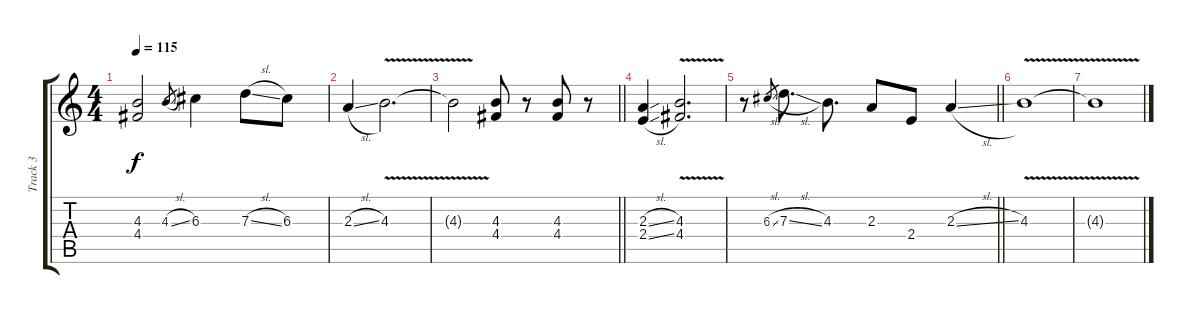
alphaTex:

\track ("Track 3" "Track 3") {instrument acousticguitarsteel}
\staff {score tabs}
\tuning (E4 B3 G3 D3 A2 E2) {hide}
\ts (4 4)
\tempo 115
\clef g2
\ks c
(4.3{t} 4.4{t}).2{dy f} 4.3{sl}.8{gr} 6.3.4 7.3{sl}.8 6.3.8 |
2.3{sl}.4 4.3{v}.2{d} |
\barLineRight lightlight
4.3{t}.2 (4.3 4.4).8 r.8 (4.3 4.4).8 r.8 |
(2.3{sl} 2.4{sl}).4 (4.3{v} 4.4{v}).2{d} |
\barLineRight lightlight
r.8 6.3{sl}.8{gr} 7.3{sl}.8{d} 4.3.8{d} 2.3.8 2.4.8 2.3{sl}.4 |
4.3{v}.1 |
4.3{t}.1
